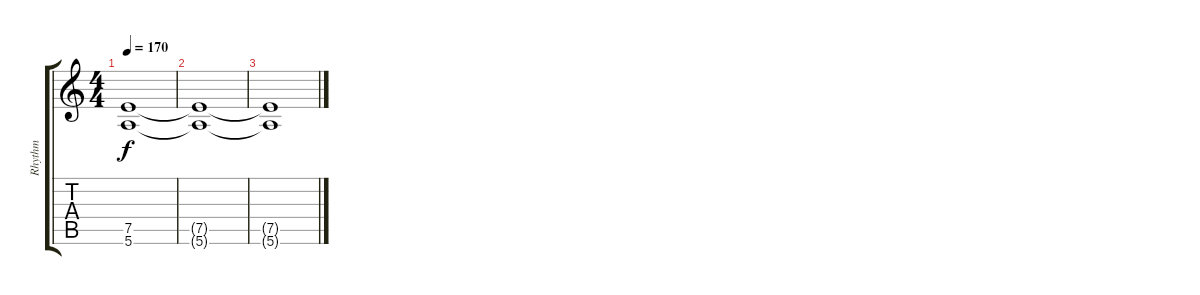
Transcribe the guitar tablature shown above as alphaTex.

\track ("Rhythm" "Rhythm") {instrument distortionguitar}
\staff {score tabs}
\tuning (E4 B3 G3 D3 A2 E2) {hide}
\ts (4 4)
\tempo 170
\clef g2
\ks c
(7.5{t} 5.6{t}).1{dy f} |
(7.5{t} 5.6{t}).1 |
(7.5{t} 5.6{t}).1
